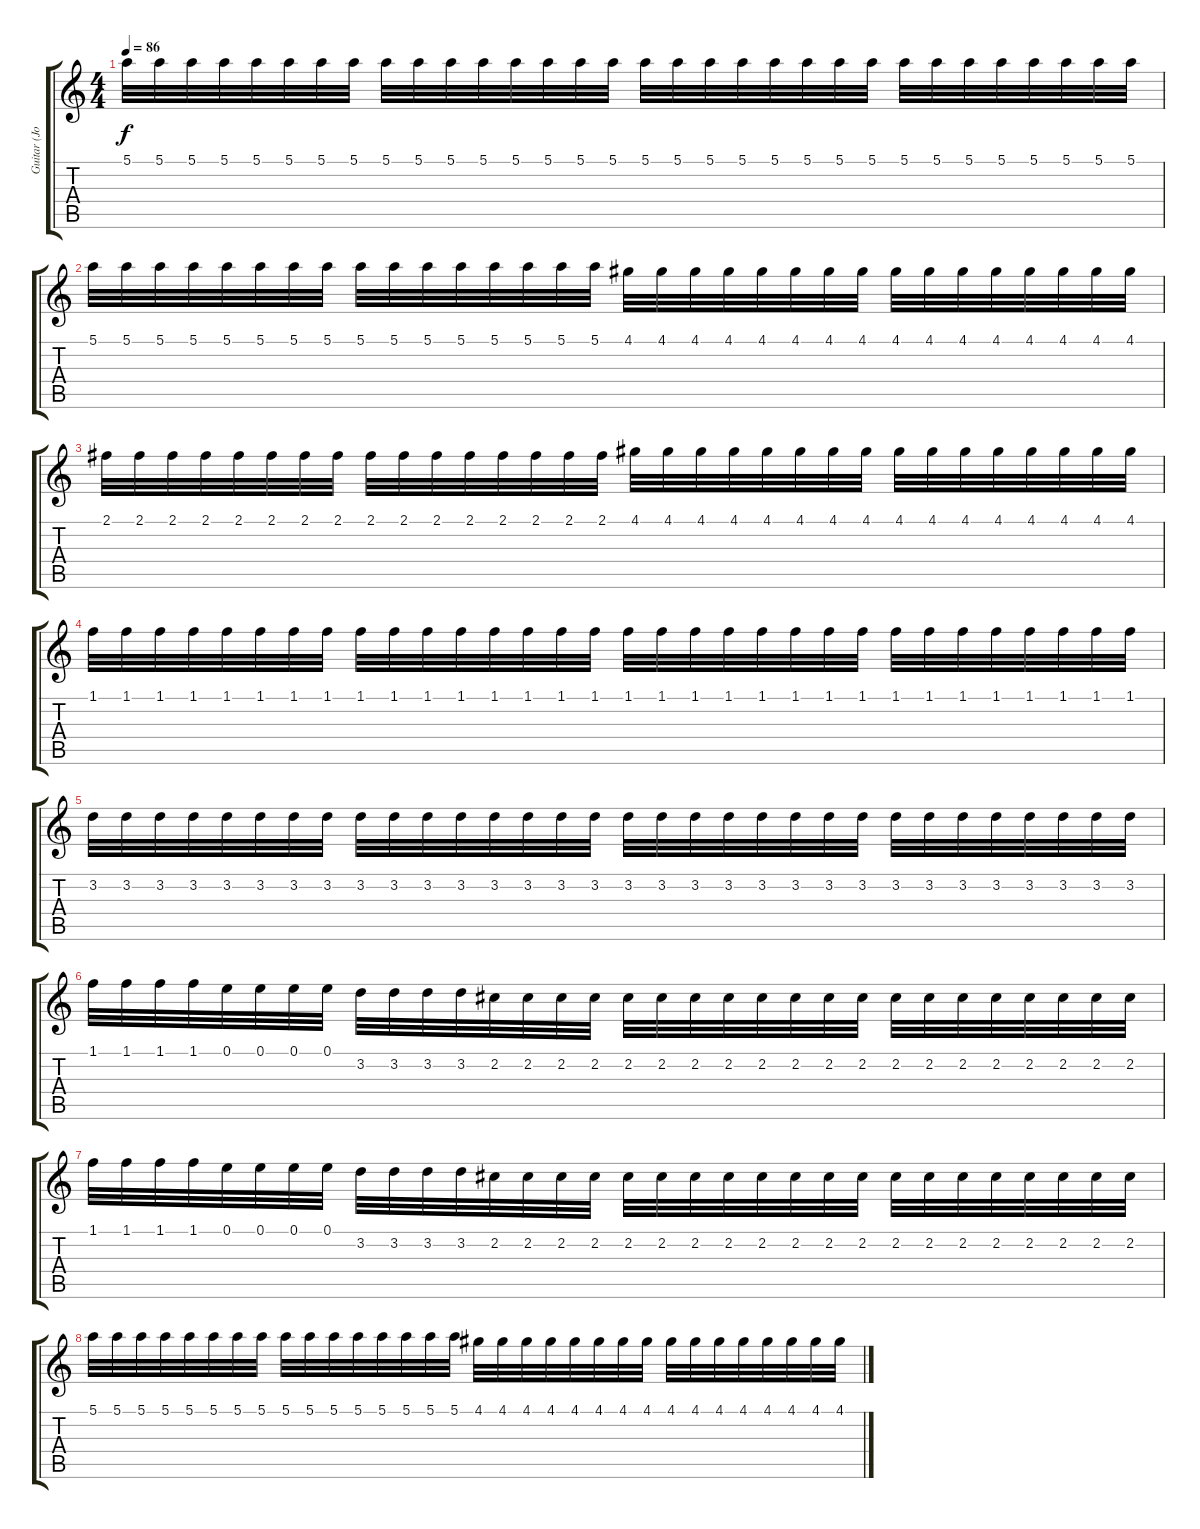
\track ("Guitar (Johnny)" "Guitar (Jo") {instrument overdrivenguitar}
\staff {score tabs}
\tuning (E4 B3 G3 D3 A2 E2) {hide}
\ts (4 4)
\tempo 86
\clef g2
\ks c
5.1.32{dy f volume 11 instrument electricguitarclean} 5.1.32 5.1.32 5.1.32 5.1.32 5.1.32 5.1.32 5.1.32 5.1.32 5.1.32 5.1.32 5.1.32 5.1.32 5.1.32 5.1.32 5.1.32 5.1.32 5.1.32 5.1.32 5.1.32 5.1.32 5.1.32 5.1.32 5.1.32 5.1.32 5.1.32 5.1.32 5.1.32 5.1.32 5.1.32 5.1.32 5.1.32 |
5.1.32{volume 6 instrument electricguitarclean} 5.1.32 5.1.32 5.1.32 5.1.32 5.1.32 5.1.32 5.1.32 5.1.32 5.1.32 5.1.32 5.1.32 5.1.32 5.1.32 5.1.32 5.1.32 4.1.32 4.1.32 4.1.32 4.1.32 4.1.32 4.1.32 4.1.32 4.1.32 4.1.32 4.1.32 4.1.32 4.1.32 4.1.32 4.1.32 4.1.32 4.1.32 |
2.1.32{volume 6 instrument electricguitarclean} 2.1.32 2.1.32 2.1.32 2.1.32 2.1.32 2.1.32 2.1.32 2.1.32 2.1.32 2.1.32 2.1.32 2.1.32 2.1.32 2.1.32 2.1.32 4.1.32 4.1.32 4.1.32 4.1.32 4.1.32 4.1.32 4.1.32 4.1.32 4.1.32 4.1.32 4.1.32 4.1.32 4.1.32 4.1.32 4.1.32 4.1.32 |
1.1.32{volume 6 instrument electricguitarclean} 1.1.32 1.1.32 1.1.32 1.1.32 1.1.32 1.1.32 1.1.32 1.1.32 1.1.32 1.1.32 1.1.32 1.1.32 1.1.32 1.1.32 1.1.32 1.1.32 1.1.32 1.1.32 1.1.32 1.1.32 1.1.32 1.1.32 1.1.32 1.1.32 1.1.32 1.1.32 1.1.32 1.1.32 1.1.32 1.1.32 1.1.32 |
3.2.32{volume 6 instrument electricguitarclean} 3.2.32 3.2.32 3.2.32 3.2.32 3.2.32 3.2.32 3.2.32 3.2.32 3.2.32 3.2.32 3.2.32 3.2.32 3.2.32 3.2.32 3.2.32 3.2.32 3.2.32 3.2.32 3.2.32 3.2.32 3.2.32 3.2.32 3.2.32 3.2.32 3.2.32 3.2.32 3.2.32 3.2.32 3.2.32 3.2.32 3.2.32 |
1.1.32{volume 6 instrument electricguitarclean} 1.1.32 1.1.32 1.1.32 0.1.32 0.1.32 0.1.32 0.1.32 3.2.32 3.2.32 3.2.32 3.2.32 2.2.32 2.2.32 2.2.32 2.2.32 2.2.32 2.2.32 2.2.32 2.2.32 2.2.32 2.2.32 2.2.32 2.2.32 2.2.32 2.2.32 2.2.32 2.2.32 2.2.32 2.2.32 2.2.32 2.2.32 |
1.1.32{volume 6 instrument electricguitarclean} 1.1.32 1.1.32 1.1.32 0.1.32 0.1.32 0.1.32 0.1.32 3.2.32 3.2.32 3.2.32 3.2.32 2.2.32 2.2.32 2.2.32 2.2.32 2.2.32 2.2.32 2.2.32 2.2.32 2.2.32 2.2.32 2.2.32 2.2.32 2.2.32 2.2.32 2.2.32 2.2.32 2.2.32 2.2.32 2.2.32 2.2.32 |
5.1.32{volume 6 instrument electricguitarclean} 5.1.32 5.1.32 5.1.32 5.1.32 5.1.32 5.1.32 5.1.32 5.1.32 5.1.32 5.1.32 5.1.32 5.1.32 5.1.32 5.1.32 5.1.32 4.1.32 4.1.32 4.1.32 4.1.32 4.1.32 4.1.32 4.1.32 4.1.32 4.1.32 4.1.32 4.1.32 4.1.32 4.1.32 4.1.32 4.1.32 4.1.32
